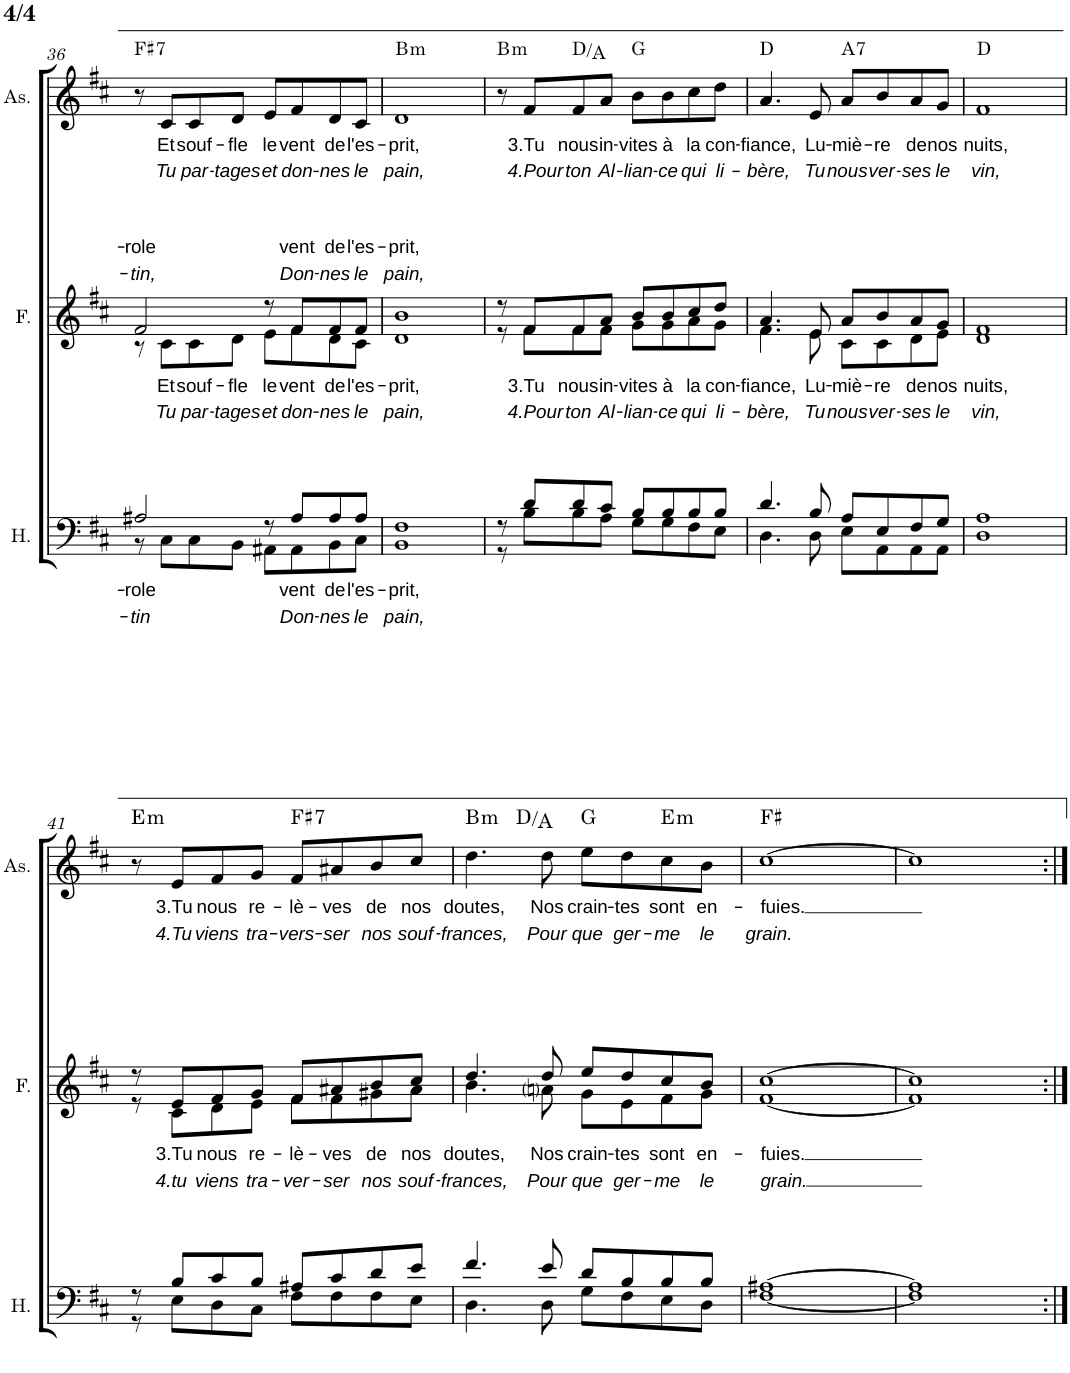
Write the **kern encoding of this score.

**kern	**text	**text	**kern	**text	**text	**kern	**text	**text	**harte
*part3	*part3	*part3	*part2	*part2	*part2	*part1	*part1	*part1	*part1
*staff3	*staff3	*staff3	*staff2	*staff2	*staff2	*staff1	*staff1	*staff1	*
*I"Hommes	*	*	*I"Femmes	*	*	*I"Assemblée	*	*	*
*I'H.	*	*	*I'F.	*	*	*I'As.	*	*	*
!!LO:PB:g=z
*clefF4	*	*	*clefG2	*	*	*clefG2	*	*	*
*k[f#c#]	*	*	*k[f#c#]	*	*	*k[f#c#]	*	*	*
*M4/4	*	*	*M4/4	*	*	*M4/4	*	*	*
=36	=36	=36	=36	=36	=36	=36	=36	=36	=36
!	!LO:LY:b	!LO:LY:b	!	!LO:LY:a	!LO:LY:a	!	!	!	!LO:H:kt=7
*^	*	*	*^	*	*	*	*	*	*
2A#X/	8r	-role	-tin	2f#/	8r	-role	-tin,	8r	.	.	F#:7
!	!	!	!	!	!	!LO:LY:b	!LO:LY:b	!	!LO:LY:b	!LO:LY:b	!
.	8C#\L	.	.	.	8c#\L	Et	Tu	8c#/L	Et	Tu	.
!	!	!	!	!	!	!LO:LY:b	!LO:LY:b	!	!LO:LY:b	!LO:LY:b	!
.	8C#\	.	.	.	8c#\	souf-	par-	8c#/	souf-	par-	.
!	!	!	!	!	!	!LO:LY:b	!LO:LY:b	!	!LO:LY:b	!LO:LY:b	!
.	8BB\J	.	.	.	8d\J	-fle	-tages	8d/J	-fle	-tages	.
!	!	!	!	!	!	!LO:LY:b	!LO:LY:b	!	!LO:LY:b	!LO:LY:b	!
8r	8AA#X\L	.	.	8r	8e\L	le	et	8e/L	le	et	.
!	!	!LO:LY:b	!LO:LY:b	!	!	!LO:LY:a	!LO:LY:a	!	!	!	!
!	!	!	!	!	!	!LO:LY:b	!LO:LY:b	!	!LO:LY:b	!LO:LY:b	!
8A#/L	8AA#\	vent	Don-	8f#/L	8f#\	vent	don-	8f#/	vent	don-	.
!	!	!LO:LY:b	!LO:LY:b	!	!	!LO:LY:a	!LO:LY:a	!	!	!	!
!	!	!	!	!	!	!LO:LY:b	!LO:LY:b	!	!LO:LY:b	!LO:LY:b	!
8A#/	8BB\	de	-nes	8f#/	8d\	de	-nes	8d/	de	-nes	.
!	!	!LO:LY:b	!LO:LY:b	!	!	!LO:LY:a	!LO:LY:a	!	!	!	!
!	!	!	!	!	!	!LO:LY:b	!LO:LY:b	!	!LO:LY:b	!LO:LY:b	!
8A#/J	8C#\J	l'es-	le	8f#/J	8c#\J	l'es-	le	8c#/J	l'es-	le	.
=37	=37	=37	=37	=37	=37	=37	=37	=37	=37	=37	=37
!	!	!LO:LY:b	!LO:LY:b	!	!	!LO:LY:a	!LO:LY:a	!	!	!	!
!	!	!	!	!	!	!LO:LY:b	!LO:LY:b	!	!LO:LY:b	!LO:LY:b	!LO:H:kt=m
1F#	1BB	-prit,	pain,	1b	1d	-prit,	pain,	1d	-prit,	pain,	B:min
=38	=38	=38	=38	=38	=38	=38	=38	=38	=38	=38	=38
!	!	!	!	!	!	!	!	!	!	!	!LO:H:kt=m
8r	8r	.	.	8r	8r	.	.	8r	.	.	B:min
!	!	!	!	!	!	!LO:LY:b	!LO:LY:b	!	!LO:LY:b	!LO:LY:b	!
8d/L	8B\L	.	.	8f#/L	8f#\L	3.Tu	4.Pour	8f#/L	3.Tu	4.Pour	.
!	!	!	!	!	!	!LO:LY:b	!LO:LY:b	!	!LO:LY:b	!LO:LY:b	!
8d/	8B\	.	.	8f#/	8f#\	nous	ton	8f#/	nous	ton	D:maj/5
!	!	!	!	!	!	!LO:LY:b	!LO:LY:b	!	!LO:LY:b	!LO:LY:b	!
8c#/J	8A\J	.	.	8a/J	8f#\J	in-	Al-	8a/J	in-	Al-	.
!	!	!	!	!	!	!LO:LY:b	!LO:LY:b	!	!LO:LY:b	!LO:LY:b	!
8B/L	8G\L	.	.	8b/L	8g\L	-vites	-lian-	8b\L	-vites	-lian-	G:maj
!	!	!	!	!	!	!LO:LY:b	!LO:LY:b	!	!LO:LY:b	!LO:LY:b	!
8B/	8G\	.	.	8b/	8g\	à	-ce	8b\	à	-ce	.
!	!	!	!	!	!	!LO:LY:b	!LO:LY:b	!	!LO:LY:b	!LO:LY:b	!
8B/	8F#\	.	.	8cc#/	8a\	la	qui	8cc#\	la	qui	.
!	!	!	!	!	!	!LO:LY:b	!LO:LY:b	!	!LO:LY:b	!LO:LY:b	!
8B/J	8E\J	.	.	8dd/J	8g\J	con-	li-	8dd\J	con-	li-	.
=39	=39	=39	=39	=39	=39	=39	=39	=39	=39	=39	=39
!	!	!	!	!	!	!LO:LY:b	!LO:LY:b	!	!LO:LY:b	!LO:LY:b	!
4.d/	4.D\	.	.	4.a/	4.f#\	-fiance,	-bère,	4.a/	-fiance,	-bère,	D:maj
!	!	!	!	!	!	!LO:LY:b	!LO:LY:b	!	!LO:LY:b	!LO:LY:b	!
8B/	8D\	.	.	8e/	8e\	Lu-	Tu	8e/	Lu-	Tu	.
!	!	!	!	!	!	!LO:LY:b	!LO:LY:b	!	!LO:LY:b	!LO:LY:b	!LO:H:kt=7
8A/L	8E\L	.	.	8a/L	8c#\L	-miè-	nous	8a/L	-miè-	nous	A:7
!	!	!	!	!	!	!LO:LY:b	!LO:LY:b	!	!LO:LY:b	!LO:LY:b	!
8E/	8AA\	.	.	8b/	8c#\	-re	ver-	8b/	-re	ver-	.
!	!	!	!	!	!	!LO:LY:b	!LO:LY:b	!	!LO:LY:b	!LO:LY:b	!
8F#/	8AA\	.	.	8a/	8d\	de	-ses	8a/	de	-ses	.
!	!	!	!	!	!	!LO:LY:b	!LO:LY:b	!	!LO:LY:b	!LO:LY:b	!
8G/J	8AA\J	.	.	8g/J	8e\J	nos	le	8g/J	nos	le	.
=40	=40	=40	=40	=40	=40	=40	=40	=40	=40	=40	=40
!	!	!	!	!	!	!LO:LY:b	!LO:LY:b	!	!LO:LY:b	!LO:LY:b	!
1A	1D	.	.	1f#	1d	nuits,	vin,	1f#	nuits,	vin,	D:maj
!!LO:LB:g=z
=41	=41	=41	=41	=41	=41	=41	=41	=41	=41	=41	=41
!	!	!	!	!	!	!	!	!	!	!	!LO:H:kt=m
8r	8r	.	.	8r	8r	.	.	8r	.	.	E:min
!	!	!	!	!	!	!LO:LY:b	!LO:LY:b	!	!LO:LY:b	!LO:LY:b	!
8B/L	8E\L	.	.	8e/L	8c#\L	3.Tu	4.tu	8e/L	3.Tu	4.Tu	.
!	!	!	!	!	!	!LO:LY:b	!LO:LY:b	!	!LO:LY:b	!LO:LY:b	!
8c#/	8D\	.	.	8f#/	8d\	nous	viens	8f#/	nous	viens	.
!	!	!	!	!	!	!LO:LY:b	!LO:LY:b	!	!LO:LY:b	!LO:LY:b	!
8B/J	8C#\J	.	.	8g/J	8e\J	re-	tra-	8g/J	re-	tra-	.
!	!	!	!	!	!	!LO:LY:b	!LO:LY:b	!	!LO:LY:b	!LO:LY:b	!LO:H:kt=7
8A#X/L	8F#\L	.	.	8f#/L	8f#\L	-lè-	-ver-	8f#/L	-lè-	-vers-	F#:7
!	!	!	!	!	!	!LO:LY:b	!LO:LY:b	!	!LO:LY:b	!LO:LY:b	!
8c#/	8F#\	.	.	8a#X/	8f#\	-ves	-ser	8a#X/	-ves	-ser	.
!	!	!	!	!	!	!LO:LY:b	!LO:LY:b	!	!LO:LY:b	!LO:LY:b	!
8d/	8F#\	.	.	8b/	8g#X\	de	nos	8b/	de	nos	.
!	!	!	!	!	!	!LO:LY:b	!LO:LY:b	!	!LO:LY:b	!LO:LY:b	!
8e/J	8E\J	.	.	8cc#/J	8a#\J	nos	souf-	8cc#/J	nos	souf-	.
=42	=42	=42	=42	=42	=42	=42	=42	=42	=42	=42	=42
!	!	!	!	!	!	!LO:LY:b	!LO:LY:b	!	!LO:LY:b	!LO:LY:b	!LO:H:kt=m
*	*	*	*	*	*	*	*	*^	*	*	*
4.f#/	4.D\	.	.	4.dd/	4.b\	doutes,	-frances,	4.dd\	4ryy	doutes,	-frances,	B:min
.	.	.	.	.	.	.	.	.	2.ryy	.	.	D:maj/5
!	!	!	!	!	!	!LO:LY:b	!LO:LY:b	!	!	!LO:LY:b	!LO:LY:b	!
8e/	8D\	.	.	8dd/	8ani\	Nos	Pour	8dd\	.	Nos	Pour	.
!	!	!	!	!	!	!LO:LY:b	!LO:LY:b	!	!	!LO:LY:b	!LO:LY:b	!
8d/L	8G\L	.	.	8ee/L	8g\L	crain-	que	8ee\L	.	crain-	que	G:maj
!	!	!	!	!	!	!LO:LY:b	!LO:LY:b	!	!	!LO:LY:b	!LO:LY:b	!
8B/	8F#\	.	.	8dd/	8e\	-tes	ger-	8dd\	.	-tes	ger-	.
!	!	!	!	!	!	!LO:LY:b	!LO:LY:b	!	!	!LO:LY:b	!LO:LY:b	!LO:H:kt=m
8B/	8E\	.	.	8cc#/	8f#\	sont	-me	8cc#\	.	sont	-me	E:min
!	!	!	!	!	!	!LO:LY:b	!LO:LY:b	!	!	!LO:LY:b	!LO:LY:b	!
8B/J	8D\J	.	.	8b/J	8g\J	en-	le	8b\J	.	en-	le	.
=43	=43	=43	=43	=43	=43	=43	=43	=43	=43	=43	=43	=43
!	!	!	!	!	!	!LO:LY:b	!LO:LY:b	!	!	!LO:LY:b	!LO:LY:b	!
*	*	*	*	*	*	*	*	*v	*v	*	*	*
[1A#X	[1F#	.	.	[1cc#	[1f#	-fuies.	grain.	[1cc#	-fuies.	grain.	F#:maj
=44	=44	=44	=44	=44	=44	=44	=44	=44	=44	=44	=44
1A#]	1F#]	.	.	1cc#]	1f#]	.	.	1cc#]	.	.	.
*v	*v	*	*	*	*	*	*	*	*	*	*
*	*	*	*v	*v	*	*	*	*	*	*
=:|!	=:|!	=:|!	=:|!	=:|!	=:|!	=:|!	=:|!	=:|!	=:|!
*-	*-	*-	*-	*-	*-	*-	*-	*-	*-
